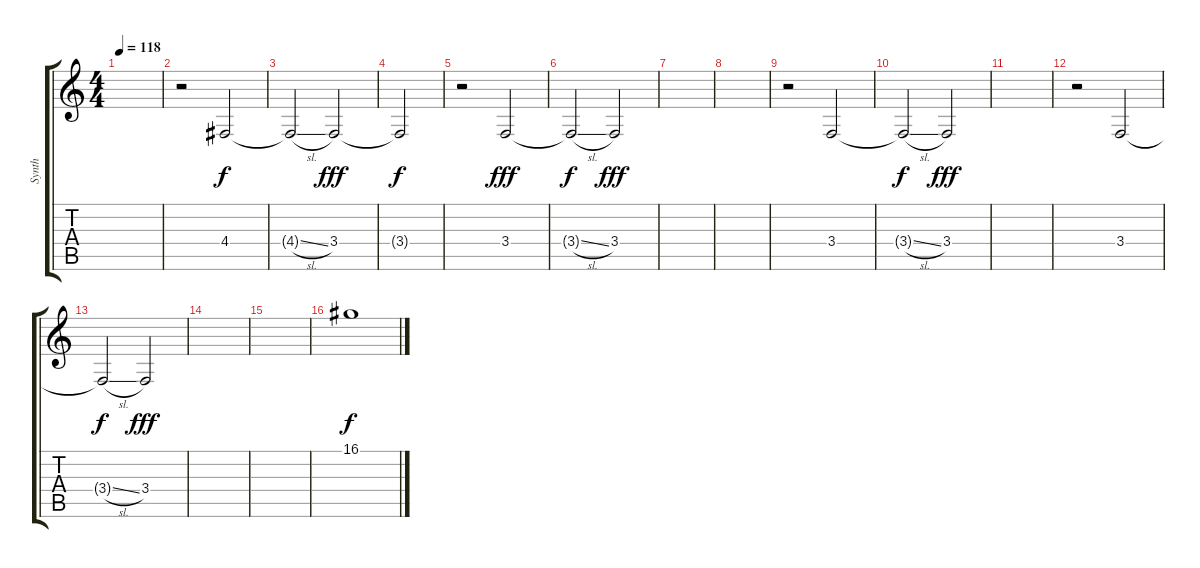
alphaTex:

\track ("Synth" "Synth") {instrument stringensemble2}
\staff {score tabs}
\tuning (E4 B3 G3 D3 A2 E2) {hide}
\ts (4 4)
\tempo 118
\clef g2
\ks c
|
r.2 4.4.2 |
4.4{sl t}.2{dy f} 3.4.2{dy fff} |
3.4{t}.2{dy f} |
r.2 3.4.2{dy fff} |
3.4{sl t}.2{dy f} 3.4.2{dy fff} |
|
|
r.2 3.4.2 |
3.4{sl t}.2{dy f} 3.4.2{dy fff} |
|
r.2 3.4.2 |
3.4{sl t}.2{dy f} 3.4.2{dy fff} |
|
|
16.1.1{dy f}
